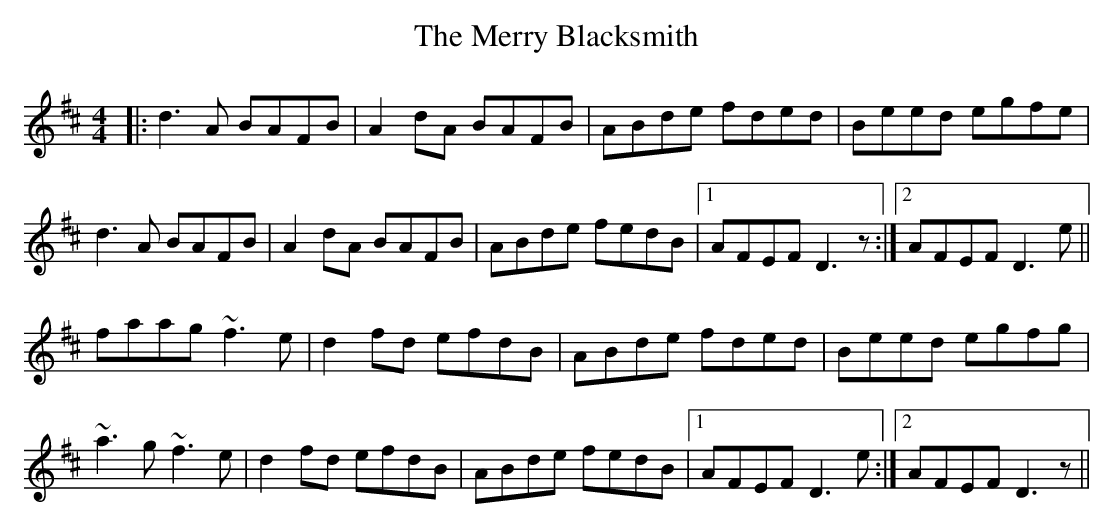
X:1
T: The Merry Blacksmith
M: 4/4
L: 1/8
K: Dmaj
|:d3 A BAFB|A2 dA BAFB|ABde fded|Beed egfe|
d3 A BAFB|A2 dA BAFB|ABde fedB|1 AFEF D3 z:|2 AFEF D3 e||
faag ~f3 e|d2 fd efdB|ABde fded|Beed egfg|
~a3 g ~f3 e|d2 fd efdB|ABde fedB|1 AFEF D3 e:|2 AFEF D3 z||
